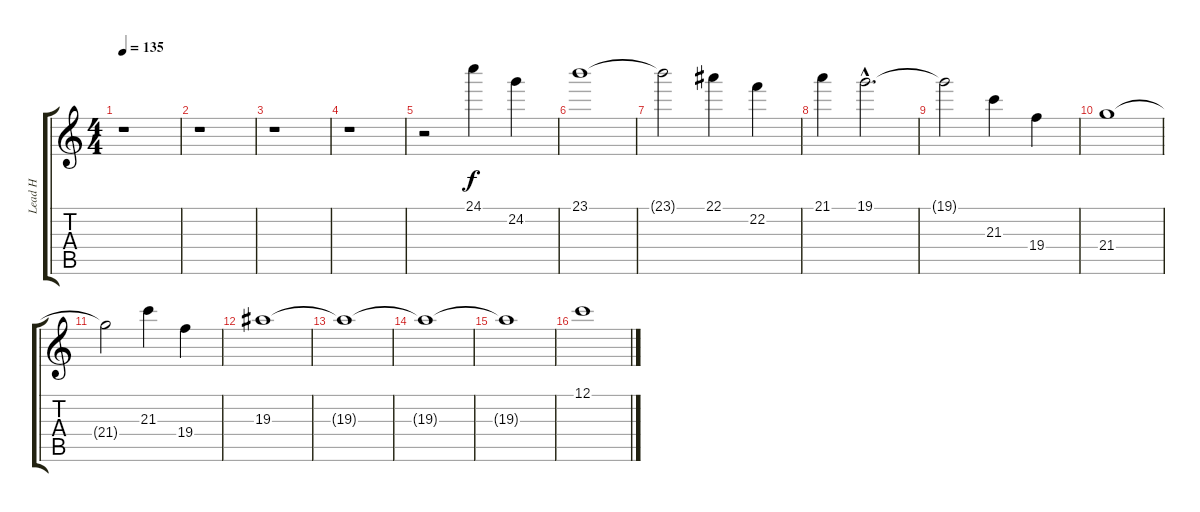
\track ("Lead H" "Lead H") {instrument overdrivenguitar}
\staff {score tabs}
\tuning (C4 G3 Eb3 Bb2 F2 C2) {hide}
\ts (4 4)
\tempo 135
\tempo 100
\tempo 135
\clef g2
\ks c
r.1{dy f instrument overdrivenguitar} |
r.1 |
r.1 |
r.1 |
r.2 24.1.4 24.2.4 |
23.1.1 |
23.1{t}.2 22.1.4 22.2.4 |
21.1.4 19.1{hac}.2{d} |
19.1{t}.2 21.3.4 19.4.4 |
21.4.1 |
21.4{t}.2 21.3.4 19.4.4 |
19.3.1 |
19.3{t}.1 |
19.3{t}.1 |
19.3{t}.1 |
12.1.1
